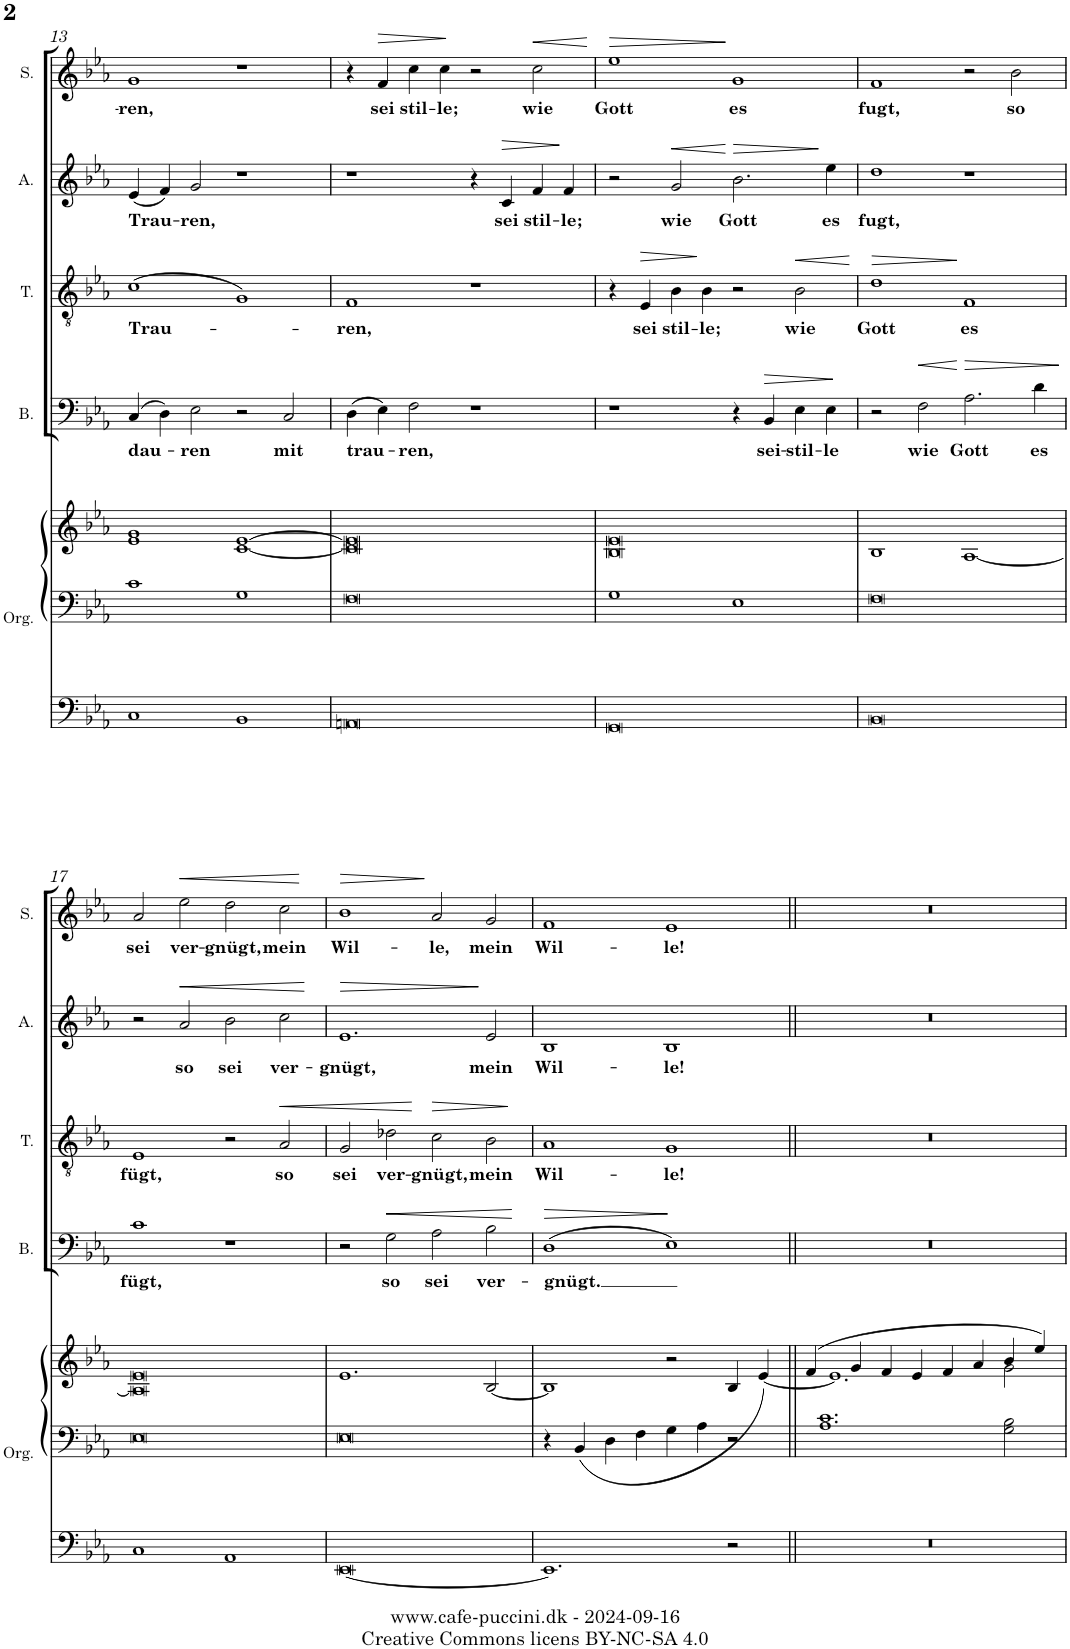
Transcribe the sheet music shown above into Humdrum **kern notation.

**kern	**kern	**kern	**kern	**text	**dynam	**kern	**text	**dynam	**kern	**text	**dynam	**kern	**text	**dynam
*part5	*part5	*part5	*part4	*part4	*part4	*part3	*part3	*part3	*part2	*part2	*part2	*part1	*part1	*part1
*staff7	*staff6	*staff5	*staff4	*staff4	*staff4	*staff3	*staff3	*staff3	*staff2	*staff2	*staff2	*staff1	*staff1	*staff1
*I"Organ	*	*	*I"Bass	*	*	*I"Tenor	*	*	*I"Alto	*	*	*I"Soprano	*	*
*I'Org.	*	*	*I'B.	*	*	*I'T.	*	*	*I'A.	*	*	*I'S.	*	*
!!LO:PB:g=z
*clefF4	*clefF4	*clefG2	*clefF4	*	*	*clefGv2	*	*	*clefG2	*	*	*clefG2	*	*
*k[b-e-a-]	*k[b-e-a-]	*k[b-e-a-]	*k[b-e-a-]	*	*	*k[b-e-a-]	*	*	*k[b-e-a-]	*	*	*k[b-e-a-]	*	*
*M4/2	*M4/2	*M4/2	*M4/2	*	*	*M4/2	*	*	*M4/2	*	*	*M4/2	*	*
=13	=13	=13	=13	=13	=13	=13	=13	=13	=13	=13	=13	=13	=13	=13
!	!	!	!	!LO:LY:b	!	!	!LO:LY:b	!	!	!LO:LY:b	!	!	!LO:LY:b	!
1C	1c	1e- 1g	(4C/	dau-	.	(>1c	Trau-	.	(4e-/	Trau-	.	1g	-ren,	.
.	.	.	4D\)	.	.	.	.	.	4f/)	.	.	.	.	.
!	!	!	!	!LO:LY:b	!	!	!	!	!	!LO:LY:b	!	!	!	!
.	.	.	2E-\	-ren	.	.	.	.	2g/	-ren,	.	.	.	.
1BB-	1G	[1c [1e-	2r	.	.	1G)	.	.	1r	.	.	1r	.	.
!	!	!	!	!LO:LY:b	!	!	!	!	!	!	!	!	!	!
.	.	.	2C/	mit	.	.	.	.	.	.	.	.	.	.
=14	=14	=14	=14	=14	=14	=14	=14	=14	=14	=14	=14	=14	=14	=14
!	!	!	!	!LO:LY:b	!	!	!LO:LY:b	!	!	!	!	!	!	!
0AAn	0F	0c] 0e-]	(4D\	trau-	.	1F	-ren,	.	1r	.	.	4r	.	.
!	!	!	!	!	!	!	!	!	!	!	!	!	!LO:LY:b	!LO:HP:b
.	.	.	4E-\)	.	.	.	.	.	.	.	.	4f/	sei	>
!	!	!	!	!LO:LY:b	!	!	!	!	!	!	!	!	!LO:LY:b	!
.	.	.	2F\	-ren,	.	.	.	.	.	.	.	4cc\	stil-	.
!	!	!	!	!	!	!	!	!	!	!	!	!	!LO:LY:b	!
.	.	.	.	.	.	.	.	.	.	.	.	4cc\	-le;	.
.	.	.	1r	.	.	1r	.	.	4r	.	.	2r	.	]
!	!	!	!	!	!	!	!	!	!	!LO:LY:b	!LO:HP:b	!	!	!
.	.	.	.	.	.	.	.	.	4c/	sei	>	.	.	.
!	!	!	!	!	!	!	!	!	!	!LO:LY:b	!	!	!LO:LY:b	!LO:HP:b
.	.	.	.	.	.	.	.	.	4f/	stil-	.	2cc\	wie	<
!	!	!	!	!	!	!	!	!	!	!LO:LY:b	!	!	!	!
.	.	.	.	.	.	.	.	.	4f/	-le;	.	.	.	.
.	.	.	.	.	.	.	.	.	.	.	]	.	.	[
=15	=15	=15	=15	=15	=15	=15	=15	=15	=15	=15	=15	=15	=15	=15
!	!	!	!	!	!	!	!	!	!	!	!	!	!LO:LY:b	!LO:HP:b
0GG	1G	0B- 0e-	1r	.	.	4r	.	.	2r	.	.	1ee-	Gott	>
!	!	!	!	!	!	!	!LO:LY:b	!LO:HP:b	!	!	!	!	!	!
.	.	.	.	.	.	4E-/	sei	>	.	.	.	.	.	.
!	!	!	!	!	!	!	!LO:LY:b	!	!	!LO:LY:b	!LO:HP:b	!	!	!
.	.	.	.	.	.	4B-\	stil-	.	2g/	wie	<	.	.	.
!	!	!	!	!	!	!	!LO:LY:b	!	!	!	!	!	!	!
.	.	.	.	.	.	4B-\	-le;	.	.	.	.	.	.	.
!	!	!	!	!	!	!	!	!	!	!LO:LY:b	!LO:HP:n=1:b	!	!LO:LY:b	!
.	1E-	.	4r	.	.	2r	.	]	2.b-\	Gott	[ >	1g	es	]
!	!	!	!	!LO:LY:b	!LO:HP:b	!	!	!	!	!	!	!	!	!
.	.	.	4BB-/	sei-	>	.	.	.	.	.	.	.	.	.
!	!	!	!	!LO:LY:b	!	!	!LO:LY:b	!LO:HP:b	!	!	!	!	!	!
.	.	.	4E-\	-stil-	.	2B-\	wie	<	.	.	.	.	.	.
!	!	!	!	!LO:LY:b	!	!	!	!	!	!LO:LY:b	!	!	!	!
.	.	.	4E-\	-le	.	.	.	.	4ee-\	es	]	.	.	.
.	.	.	.	.	]	.	.	[	.	.	.	.	.	.
=16	=16	=16	=16	=16	=16	=16	=16	=16	=16	=16	=16	=16	=16	=16
!	!	!	!	!	!	!	!LO:LY:b	!LO:HP:b	!	!LO:LY:b	!	!	!LO:LY:b	!
0BB-	0F	1B-	2r	.	.	1d	Gott	>	1dd	fugt,	.	1f	fugt,	.
!	!	!	!	!LO:LY:b	!LO:HP:b	!	!	!	!	!	!	!	!	!
.	.	.	2F\	wie	<	.	.	.	.	.	.	.	.	.
!	!	!	!	!LO:LY:b	!LO:HP:n=1:b	!	!LO:LY:b	!	!	!	!	!	!	!
.	.	[<1A-	2.A-\	Gott	[ >	1F	es	]	1r	.	.	2r	.	.
!	!	!	!	!	!	!	!	!	!	!	!	!	!LO:LY:b	!
.	.	.	.	.	.	.	.	.	.	.	.	2b-\	so	.
!	!	!	!	!LO:LY:b	!	!	!	!	!	!	!	!	!	!
.	.	.	4d\	es	.	.	.	.	.	.	.	.	.	.
.	.	.	.	.	]	.	.	.	.	.	.	.	.	.
!!LO:LB:g=z
=17	=17	=17	=17	=17	=17	=17	=17	=17	=17	=17	=17	=17	=17	=17
!	!	!	!	!LO:LY:b	!	!	!LO:LY:b	!	!	!	!	!	!LO:LY:b	!
1C	0E-	0A-] 0e-	1c	fügt,	.	1E-	fügt,	.	2r	.	.	2a-/	sei	.
!	!	!	!	!	!	!	!	!	!	!LO:LY:b	!LO:HP:b	!	!LO:LY:b	!LO:HP:b
.	.	.	.	.	.	.	.	.	2a-/	so	<	2ee-\	ver-	<
!	!	!	!	!	!	!	!	!	!	!LO:LY:b	!	!	!LO:LY:b	!
1AA-	.	.	1r	.	.	2r	.	.	2b-\	sei	.	2dd\	-gnügt,	.
!	!	!	!	!	!	!	!LO:LY:b	!LO:HP:b	!	!LO:LY:b	!	!	!LO:LY:b	!
.	.	.	.	.	.	2A-/	so	<	2cc\	ver-	.	2cc\	mein	.
.	.	.	.	.	.	.	.	.	.	.	[	.	.	[
=18	=18	=18	=18	=18	=18	=18	=18	=18	=18	=18	=18	=18	=18	=18
!	!	!	!	!	!	!	!LO:LY:b	!	!	!LO:LY:b	!LO:HP:b	!	!LO:LY:b	!LO:HP:b
[0EE-	0E-	1.e-	2r	.	.	2G/	sei	.	1.e-	-gnügt,	>	1b-	Wil-	>
!	!	!	!	!LO:LY:b	!LO:HP:b	!	!LO:LY:b	!	!	!	!	!	!	!
.	.	.	2G\	so	<	2d-X\	ver-	.	.	.	.	.	.	.
!	!	!	!	!LO:LY:b	!	!	!LO:LY:b	!LO:HP:n=1:b	!	!	!	!	!LO:LY:b	!
.	.	.	2A-\	sei	.	2c\	-gnügt,	[ >	.	.	.	2a-/	-le,	]
!	!	!	!	!LO:LY:b	!	!	!LO:LY:b	!	!	!LO:LY:b	!	!	!LO:LY:b	!
.	.	[2B-/	2B-\	ver-	.	2B-\	mein	.	2e-/	mein	]	2g/	mein	.
.	.	.	.	.	[	.	.	]	.	.	.	.	.	.
=19	=19	=19	=19	=19	=19	=19	=19	=19	=19	=19	=19	=19	=19	=19
!	!	!	!	!LO:LY:b	!LO:HP:b	!	!LO:LY:b	!	!	!LO:LY:b	!	!	!LO:LY:b	!
1.EE-]	4r	1B-]	(>1D	-gnügt.	>	1A-	Wil-	.	1B-	Wil-	.	1f	Wil-	.
.	(4BB-/	.	.	.	.	.	.	.	.	.	.	.	.	.
.	4D\	.	.	.	.	.	.	.	.	.	.	.	.	.
.	4F\	.	.	.	.	.	.	.	.	.	.	.	.	.
!	!	!	!	!	!	!	!LO:LY:b	!	!	!LO:LY:b	!	!	!LO:LY:b	!
.	4G\	2r	1E-)	.	.	1G	-le!	.	1B-	-le!	.	1e-	-le!	.
.	4A-\	.	.	.	.	.	.	.	.	.	.	.	.	.
2r	2r	4B-/	.	.	.	.	.	.	.	.	.	.	.	.
.	.	([<4e-/	.	.	.	.	.	.	.	.	.	.	.	.
.	.	.	.	.	]	.	.	.	.	.	.	.	.	.
=20||	=20||	=20||	=20||	=20||	=20||	=20||	=20||	=20||	=20||	=20||	=20||	=20||	=20||	=20||
*	*	*^	*	*	*	*	*	*	*	*	*	*	*	*
0r	1.A- 1.c	4f/	1.e-]	0r	.	.	0r	.	.	0r	.	.	0r	.	.
.	.	4g/	.	.	.	.	.	.	.	.	.	.	.	.	.
.	.	4f/	.	.	.	.	.	.	.	.	.	.	.	.	.
.	.	4e-/	.	.	.	.	.	.	.	.	.	.	.	.	.
.	.	4f/	.	.	.	.	.	.	.	.	.	.	.	.	.
.	.	4a-/	.	.	.	.	.	.	.	.	.	.	.	.	.
.	2G\ 2B-\	4b-/	2g\	.	.	.	.	.	.	.	.	.	.	.	.
.	.	4ee-/)	.	.	.	.	.	.	.	.	.	.	.	.	.
*	*	*v	*v	*	*	*	*	*	*	*	*	*	*	*	*
=	=	=	=	=	=	=	=	=	=	=	=	=	=	=
*-	*-	*-	*-	*-	*-	*-	*-	*-	*-	*-	*-	*-	*-	*-
